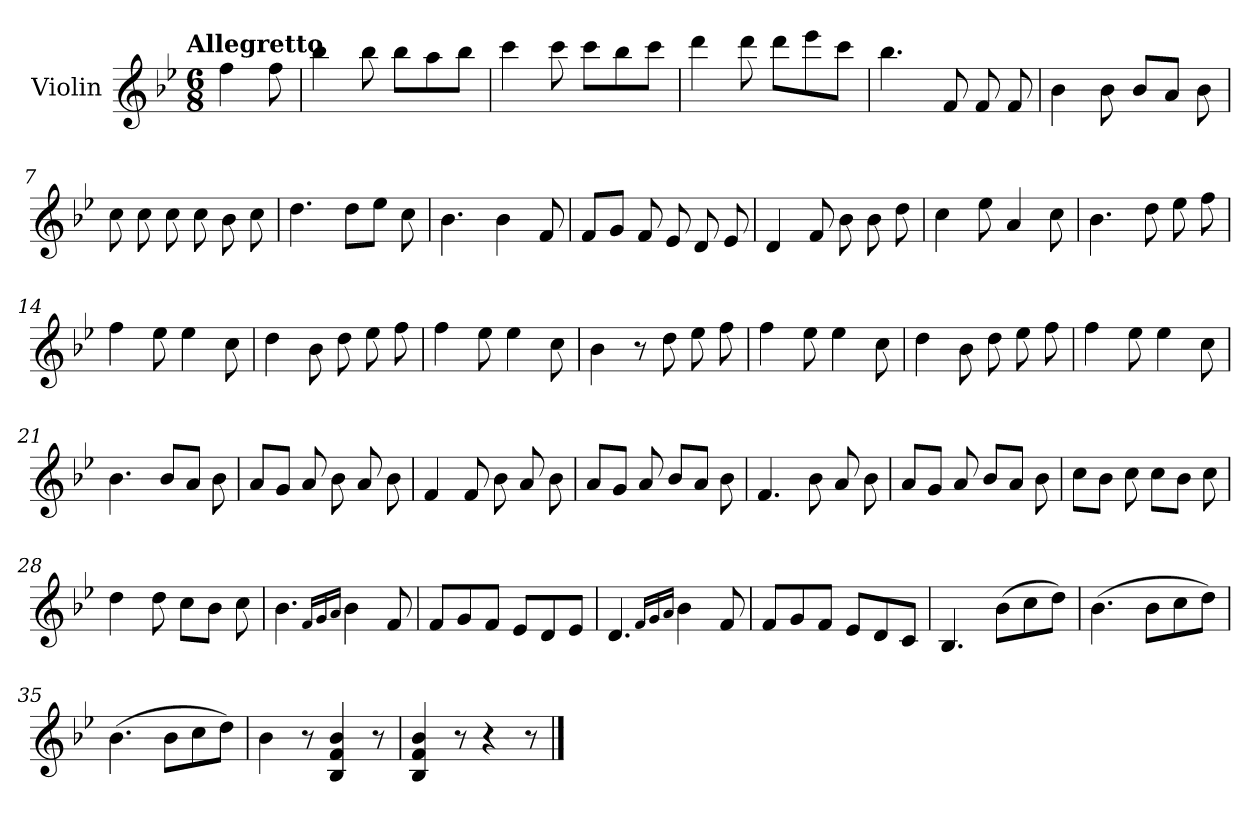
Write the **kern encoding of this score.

**kern
*part1
*staff1
*I"Violin
*I'Vln.
*clefG2
*k[b-e-]
!!LO:TX:omd:t=Allegretto
*M6/8
*MM116
=1
4ff\
8ff\
=2
4bb-\
8bb-\
8bb-\L
8aa\
8bb-\J
=3
4ccc\
8ccc\
8ccc\L
8bb-\
8ccc\J
=4
4ddd\
8ddd\
8ddd\L
8eee-\
8ccc\J
=5
4.bb-\
8f/
8f/
8f/
=6
4b-\
8b-\
8b-/L
8a/J
8b-\
!!LO:LB:g=z
=7
8cc\
8cc\
8cc\
8cc\
8b-\
8cc\
=8
4.dd\
8dd\L
8ee-\J
8cc\
=9
4.b-\
4b-\
8f/
=10
8f/L
8g/J
8f/
8e-/
8d/
8e-/
=11
4d/
8f/
8b-\
8b-\
8dd\
=12
4cc\
8ee-\
4a/
8cc\
=13
4.b-\
8dd\
8ee-\
8ff\
!!LO:LB:g=z
=14
4ff\
8ee-\
4ee-\
8cc\
=15
4dd\
8b-\
8dd\
8ee-\
8ff\
=16
4ff\
8ee-\
4ee-\
8cc\
=17
4b-\
8r
8dd\
8ee-\
8ff\
=18
4ff\
8ee-\
4ee-\
8cc\
=19
4dd\
8b-\
8dd\
8ee-\
8ff\
=20
4ff\
8ee-\
4ee-\
8cc\
!!LO:LB:g=z
=21
4.b-\
8b-/L
8a/J
8b-\
=22
8a/L
8g/J
8a/
8b-\
8a/
8b-\
=23
4f/
8f/
8b-\
8a/
8b-\
=24
8a/L
8g/J
8a/
8b-/L
8a/J
8b-\
=25
4.f/
8b-\
8a/
8b-\
=26
8a/L
8g/J
8a/
8b-/L
8a/J
8b-\
!!LO:LB:g=z
=27
8cc\L
8b-\J
8cc\
8cc\L
8b-\J
8cc\
=28
4dd\
8dd\
8cc\L
8b-\J
8cc\
=29
4.b-\
16qqf/LL
16qqg/
16qqa/JJ
4b-\
8f/
=30
8f/L
8g/
8f/J
8e-/L
8d/
8e-/J
=31
4.d/
16qqf/LL
16qqg/
16qqa/JJ
4b-\
8f/
=32
8f/L
8g/
8f/J
8e-/L
8d/
8c/J
!!LO:LB:g=z
=33
4.B-/
(>8b-\L
8cc\
8dd\J)
=34
(>4.b-\
8b-\L
8cc\
8dd\J)
=35
(>4.b-\
8b-\L
8cc\
8dd\J)
=36
4b-\
8r
4B-/ 4f/ 4b-/
8r
=37
4B-/ 4f/ 4b-/
8r
4r
8r
==
*-
